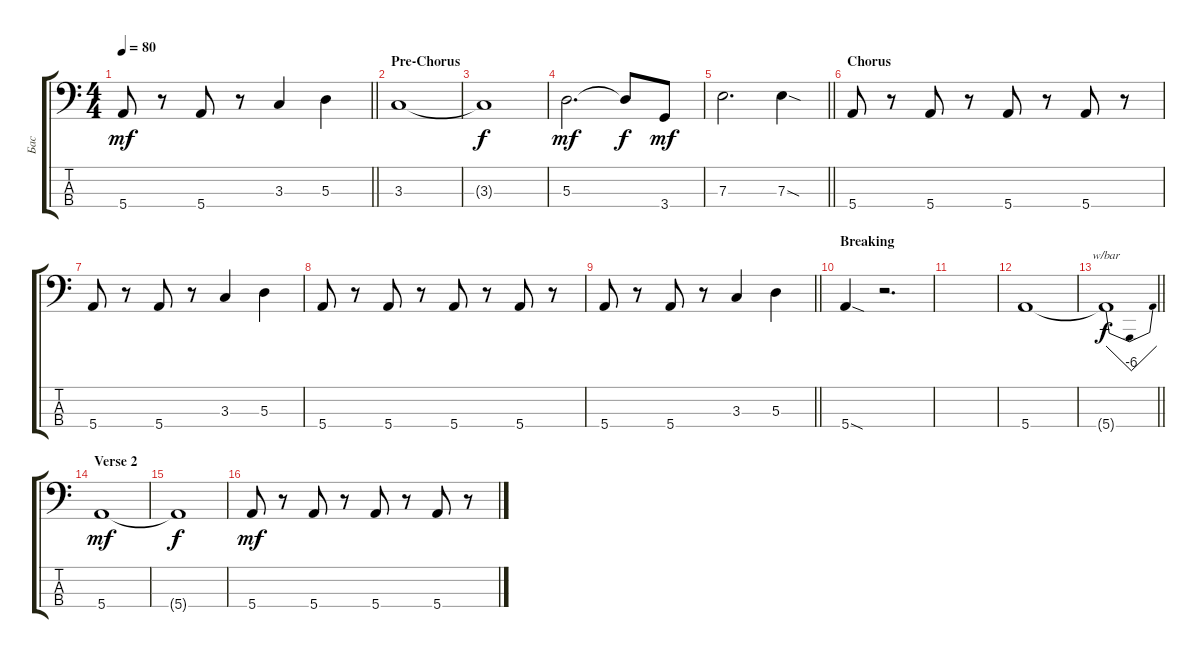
\track ("Бас" "Бас") {instrument electricbassfinger}
\staff {score tabs}
\tuning (G2 D2 A1 E1) {hide}
\ts (4 4)
\tempo 80
\clef f4
\barLineRight lightlight
\ks aminor
5.4.8{dy mf} r.8 5.4.8 r.8 3.3.4 5.3.4 |
\section ("" "Pre-Chorus")
3.3.1 |
3.3{t}.1{dy f} |
5.3.2{d dy mf} 5.3{t}.8{dy f} 3.4.8{dy mf} |
\barLineRight lightlight
7.3.2{d} 7.3{sod}.4 |
\section ("" "Chorus")
5.4.8 r.8 5.4.8 r.8 5.4.8 r.8 5.4.8 r.8 |
5.4.8 r.8 5.4.8 r.8 3.3.4 5.3.4 |
5.4.8 r.8 5.4.8 r.8 5.4.8 r.8 5.4.8 r.8 |
\barLineRight lightlight
5.4.8 r.8 5.4.8 r.8 3.3.4 5.3.4 |
\section ("" "Breaking")
5.4{sod}.4 r.2{d} |
|
5.4.1 |
\barLineRight lightlight
5.4{t}.1{tbe (dip default 0 0 32 -24 53 -24 60 0) dy f} |
\section ("" "Verse 2")
5.4.1{dy mf} |
5.4{t}.1{dy f} |
5.4.8{dy mf} r.8 5.4.8 r.8 5.4.8 r.8 5.4.8 r.8
